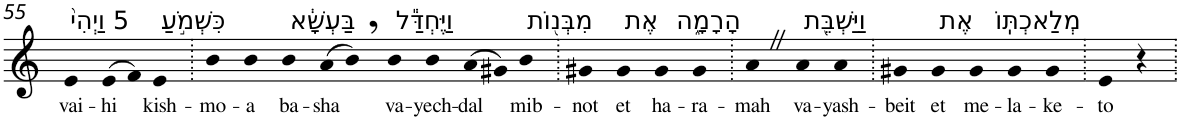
**kern	**text
*part1	*part1
*staff1	*staff1
*I"Piano	*
*I'Pno	*
!!LO:PB:g=z
*clefG2	*
*k[]	*
=55	=55
!LO:TX:a:t=5 וַיְהִי֙	!
!	!LO:LY:b
4e	vai-
!	!LO:LY:b
(>8e	-hi
8f)	.
!LO:TX:a:t=כִּשְׁמֹ֣עַ	!
!	!LO:LY:b
4e	kish-
=56.	=56.
!	!LO:LY:b
4b	-mo-
!	!LO:LY:b
4b	-a
!LO:TX:a:t=בַּעְשָׁ֔א	!
!	!LO:LY:b
4b	ba-
!	!LO:LY:b
(>8a	-sha
8b,)	.
!LO:TX:a:t=וַיֶּחְדַּ֕ל	!
!	!LO:LY:b
4b	va-
!	!LO:LY:b
4b	-yech-
!	!LO:LY:b
(>8a	-dal
8g#X)	.
!LO:TX:a:t=מִבְּנ֖וֹת	!
!	!LO:LY:b
4b	mib-
=57.	=57.
!	!LO:LY:b
4g#X	-not
!LO:TX:a:t=אֶת	!
!	!LO:LY:b
4g#	et
!LO:TX:a:t=הָרָמָ֑ה	!
!	!LO:LY:b
4g#	ha-
!	!LO:LY:b
4g#	-ra-
=58.	=58.
!	!LO:LY:b
4aZ	-mah
!LO:TX:a:t=וַיַּשְׁבֵּ֖ת	!
!	!LO:LY:b
4a	va-
!	!LO:LY:b
4a	-yash-
=59.	=59.
!	!LO:LY:b
4g#X	-beit
!LO:TX:a:t=אֶת	!
!	!LO:LY:b
4g#	et
!LO:TX:a:t=מְלַאכְתּֽוֹ	!
!	!LO:LY:b
4g#	me-
!	!LO:LY:b
4g#	-la-
!	!LO:LY:b
4g#	-ke-
=60.	=60.
!	!LO:LY:b
4e	-to
4r	.
=.	=.
*-	*-
